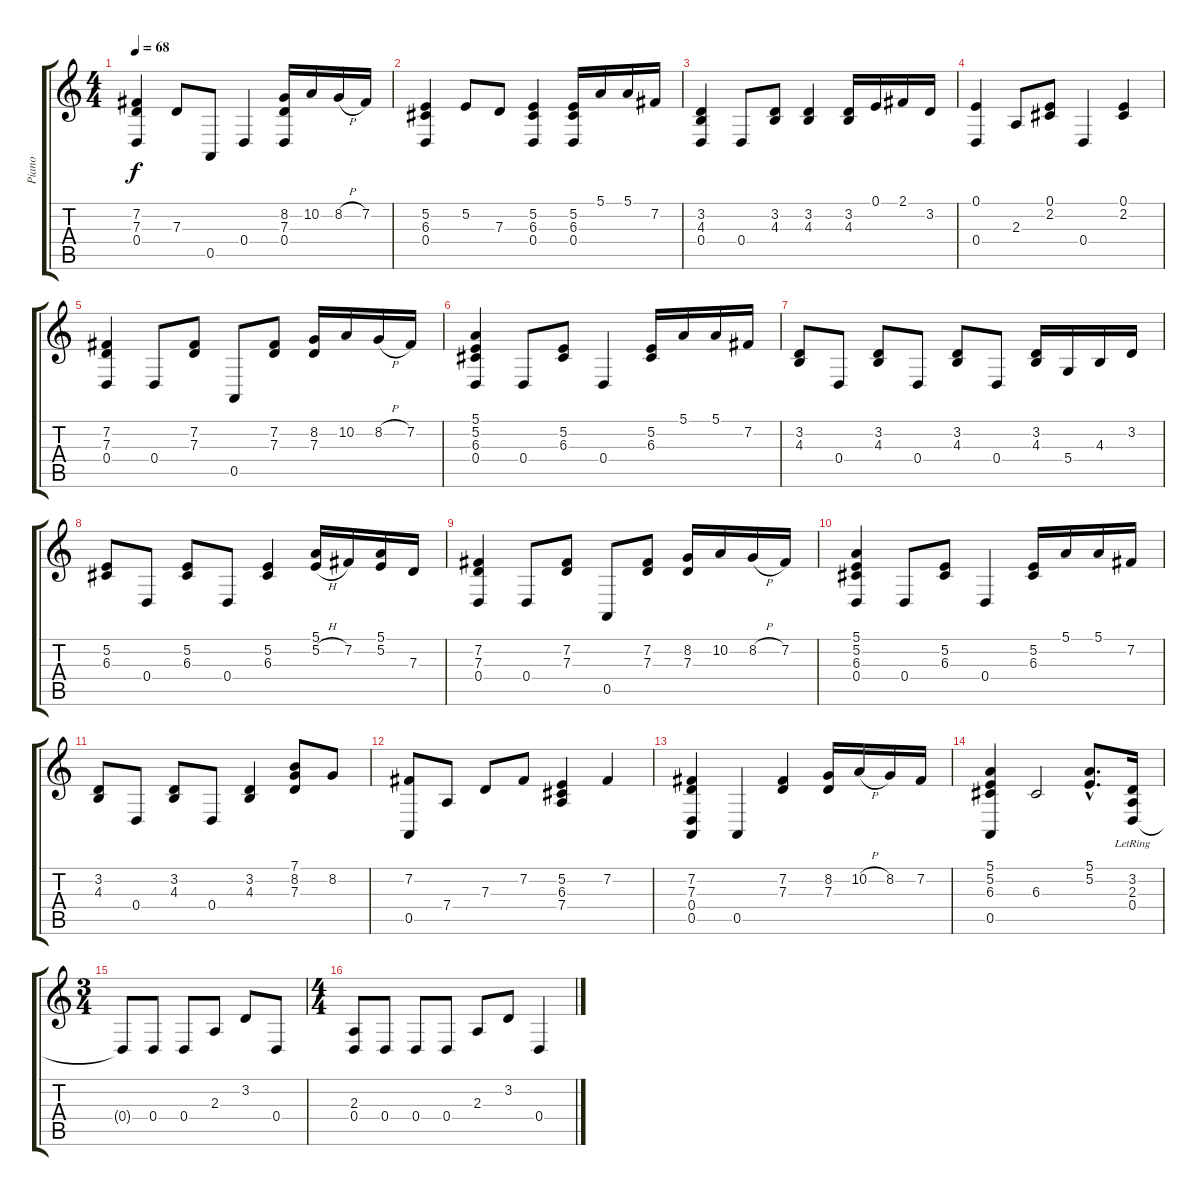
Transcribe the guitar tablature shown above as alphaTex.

\track ("Piano" "Piano") {instrument acousticgrandpiano}
\staff {score tabs}
\tuning (E4 B3 G3 D3 A2 E2) {hide}
\ts (4 4)
\tempo 68
\clef g2
\ks c
(7.2 7.3 0.4).4{dy f instrument acousticgrandpiano} 7.3.8 0.5.8 0.4.4 (8.2 7.3 0.4).16 10.2.16 8.2{h}.16 7.2.16 |
(5.2 6.3 0.4).4 5.2.8 7.3.8 (5.2 6.3 0.4).4 (5.2 6.3 0.4).16 5.1.16 5.1.16 7.2.16 |
(3.2 4.3 0.4).4 0.4.8 (3.2 4.3).8 (3.2 4.3).4 (3.2 4.3).16 0.1.16 2.1.16 3.2.16 |
(0.1 0.4).4 2.3.8 (0.1 2.2).8 0.4.4 (0.1 2.2).4 |
(7.2 7.3 0.4).4 0.4.8 (7.2 7.3).8 0.5.8 (7.2 7.3).8 (8.2 7.3).16 10.2.16 8.2{h}.16 7.2.16 |
(5.1 5.2 6.3 0.4).4 0.4.8 (5.2 6.3).8 0.4.4 (5.2 6.3).16 5.1.16 5.1.16 7.2.16 |
(3.2 4.3).8 0.4.8 (3.2 4.3).8 0.4.8 (3.2 4.3).8 0.4.8 (3.2 4.3).16 5.4.16 4.3.16 3.2.16 |
(5.2 6.3).8 0.4.8 (5.2 6.3).8 0.4.8 (5.2 6.3).4 (5.1 5.2{h}).16 7.2.16 (5.1 5.2).16 7.3.16 |
(7.2 7.3 0.4).4 0.4.8 (7.2 7.3).8 0.5.8 (7.2 7.3).8 (8.2 7.3).16 10.2.16 8.2{h}.16 7.2.16 |
(5.1 5.2 6.3 0.4).4 0.4.8 (5.2 6.3).8 0.4.4 (5.2 6.3).16 5.1.16 5.1.16 7.2.16 |
(3.2 4.3).8 0.4.8 (3.2 4.3).8 0.4.8 (3.2 4.3).4 (7.1 8.2 7.3).8 8.2.8 |
(7.2 0.5).8 7.4.8 7.3.8 7.2.8 (5.2 6.3 7.4).4 7.2.4 |
(7.2 7.3 0.4 0.5).4 0.5.4 (7.2 7.3).4 (8.2 7.3).16 10.2{h}.16 8.2.16 7.2.16 |
(5.1 5.2 6.3 0.5).4 6.3.2 (5.1{hac} 5.2{hac}).8{d} (3.2{lr} 2.3{lr} 0.4{lr}).16 |
\ts (3 4)
0.4{t}.8 0.4.8 0.4.8 2.3.8 3.2.8 0.4.8 |
\ts (4 4)
(2.3 0.4).8 0.4.8 0.4.8 0.4.8 2.3.8 3.2.8 0.4.4
